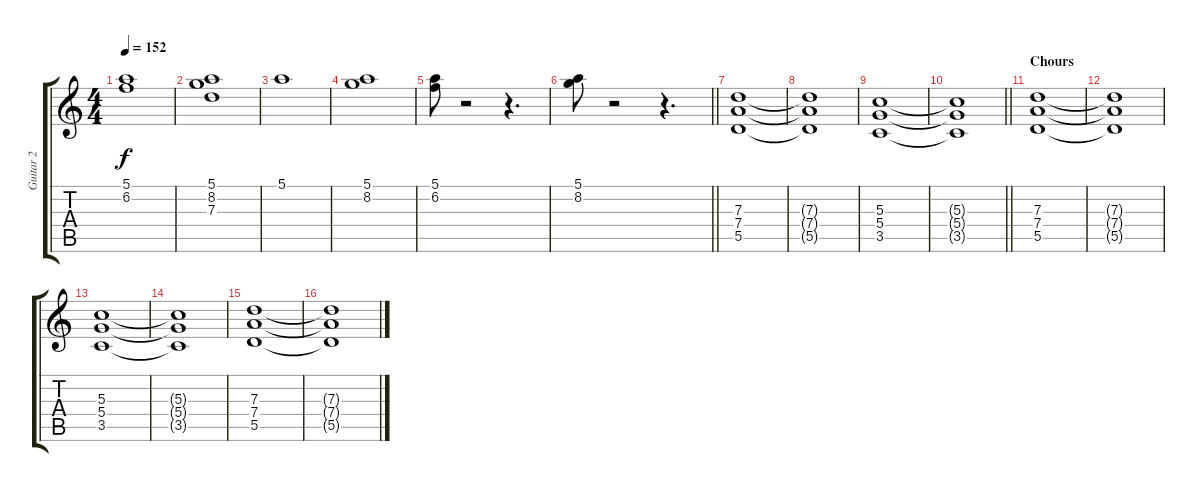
\track ("Guitar 2" "Guitar 2") {instrument distortionguitar}
\staff {score tabs}
\tuning (E4 B3 G3 D3 A2 E2) {hide}
\ts (4 4)
\tempo 152
\clef g2
\ks c
(5.1 6.2).1{dy f} |
(5.1 8.2 7.3).1 |
5.1.1 |
(5.1 8.2).1 |
(5.1 6.2).8 r.2 r.4{d} |
\barLineRight lightlight
(5.1 8.2).8 r.2 r.4{d} |
(7.3 7.4 5.5).1 |
(7.3{t} 7.4{t} 5.5{t}).1 |
(5.3 5.4 3.5).1 |
\barLineRight lightlight
(5.3{t} 5.4{t} 3.5{t}).1 |
\section ("" "Chours")
(7.3 7.4 5.5).1 |
(7.3{t} 7.4{t} 5.5{t}).1 |
(5.3 5.4 3.5).1 |
(5.3{t} 5.4{t} 3.5{t}).1 |
(7.3 7.4 5.5).1 |
(7.3{t} 7.4{t} 5.5{t}).1
